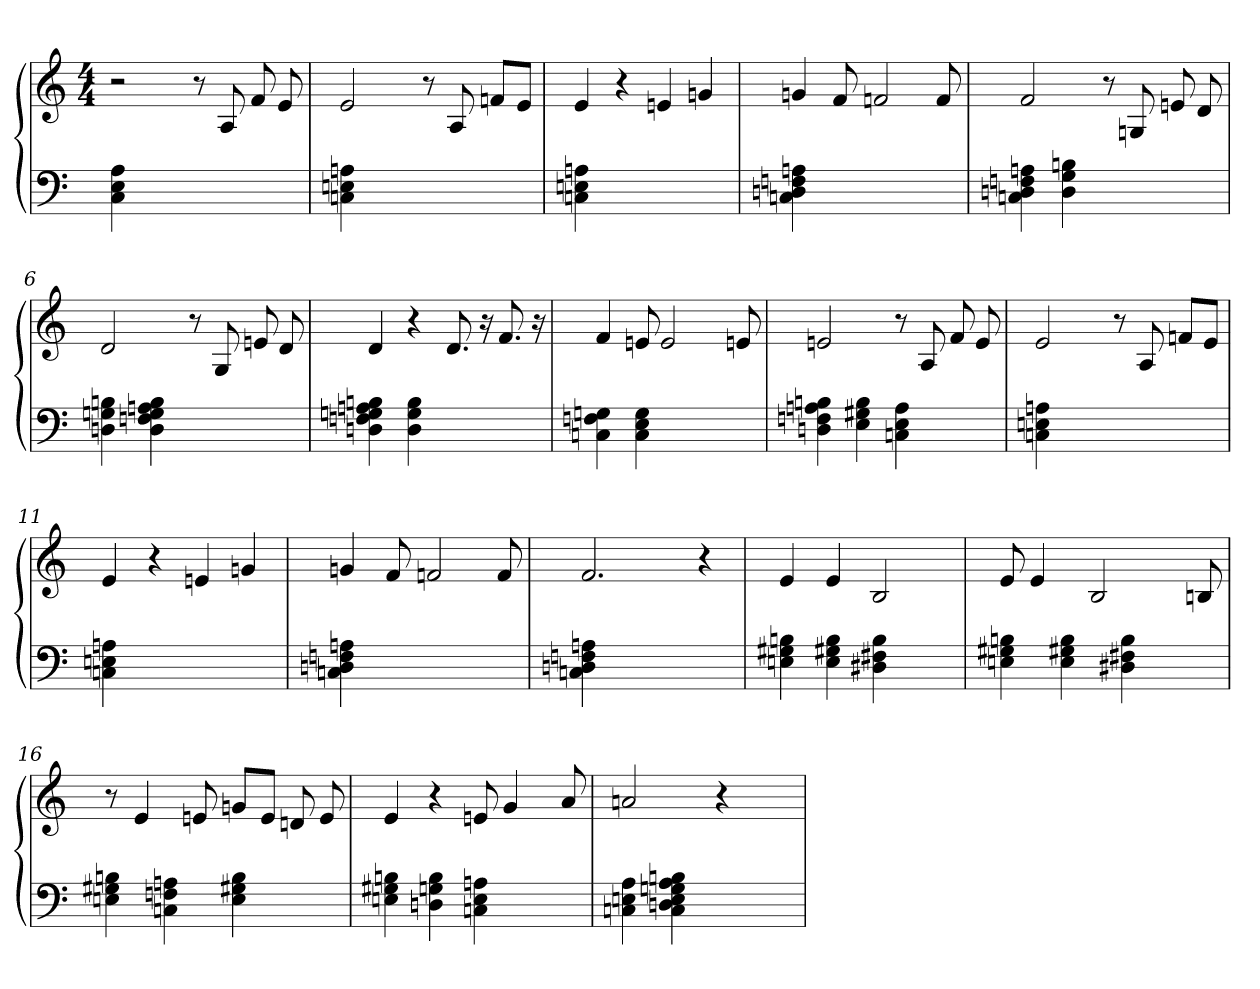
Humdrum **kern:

**kern	**kern
*part2	*part1
*staff2	*staff1
*	*M4/4
=1	=1
4A 4C 4E	2r
2.ryy	.
.	8r
.	8A
.	8f
.	8e
=2	=2
4An 4Cn 4En	2e
2.ryy	.
.	8r
.	8A
.	8fnL
.	8eJ
=3	=3
4An 4Cn 4En	4e
2.ryy	4r
.	4en
.	4gn
=4	=4
4Dn 4Fn 4An 4Cn	4gn
2.ryy	8f
.	2fn
.	8f
=5	=5
4Dn 4Fn 4An 4Cn	2f
4G 4Bn 4D	.
2ryy	8r
.	8Gn
.	8en
.	8d
=6	=6
4Gn 4Bn 4Dn	2d
4G 4An 4B 4D 4Fn	.
2ryy	8r
.	8G
.	8en
.	8d
=7	=7
4Gn 4An 4Bn 4Dn 4Fn	4d
4G 4B 4D	4r
2ryy	8.d
.	16r
.	8.f
.	16r
=8	=8
4Cn 4Fn 4Gn	4f
4C 4E 4G	8en
.	2e
2ryy	.
.	8en
=9	=9
4Bn 4Dn 4Fn 4An	2en
4E 4G#X 4B	.
4A 4Cn 4E	8r
.	8A
4ryy	8f
.	8e
=10	=10
4An 4Cn 4En	2e
2.ryy	.
.	8r
.	8A
.	8fnL
.	8eJ
=11	=11
4An 4Cn 4En	4e
2.ryy	4r
.	4en
.	4gn
=12	=12
4Dn 4Fn 4An 4Cn	4gn
2.ryy	8f
.	2fn
.	8f
=13	=13
4Dn 4Fn 4An 4Cn	2.f
2.ryy	.
.	4r
=14	=14
4En 4G#X 4Bn	4e
4E 4G#X 4B	4e
4B 4D#X 4F#X	2B
4ryy	.
=15	=15
4En 4G#X 4Bn	8e
.	4e
4E 4G#X 4B	.
.	2B
4B 4D#X 4F#X	.
4ryy	.
.	8Bn
=16	=16
4En 4G#X 4Bn	8r
.	4e
4Fn 4An 4Cn	.
.	8en
4E 4G#X 4B	8gnL
.	8eJ
4ryy	8dn
.	8e
=17	=17
4En 4G#X 4Bn	4e
4Gn 4B 4Dn	4r
4An 4Cn 4E	8en
.	4g
4ryy	.
.	8a
=18	=18
4A 4Cn 4En	2an
4A 4Bn 4C 4Dn 4E 4Gn	.
2ryy	4r
.	4ryy
=	=
*-	*-
